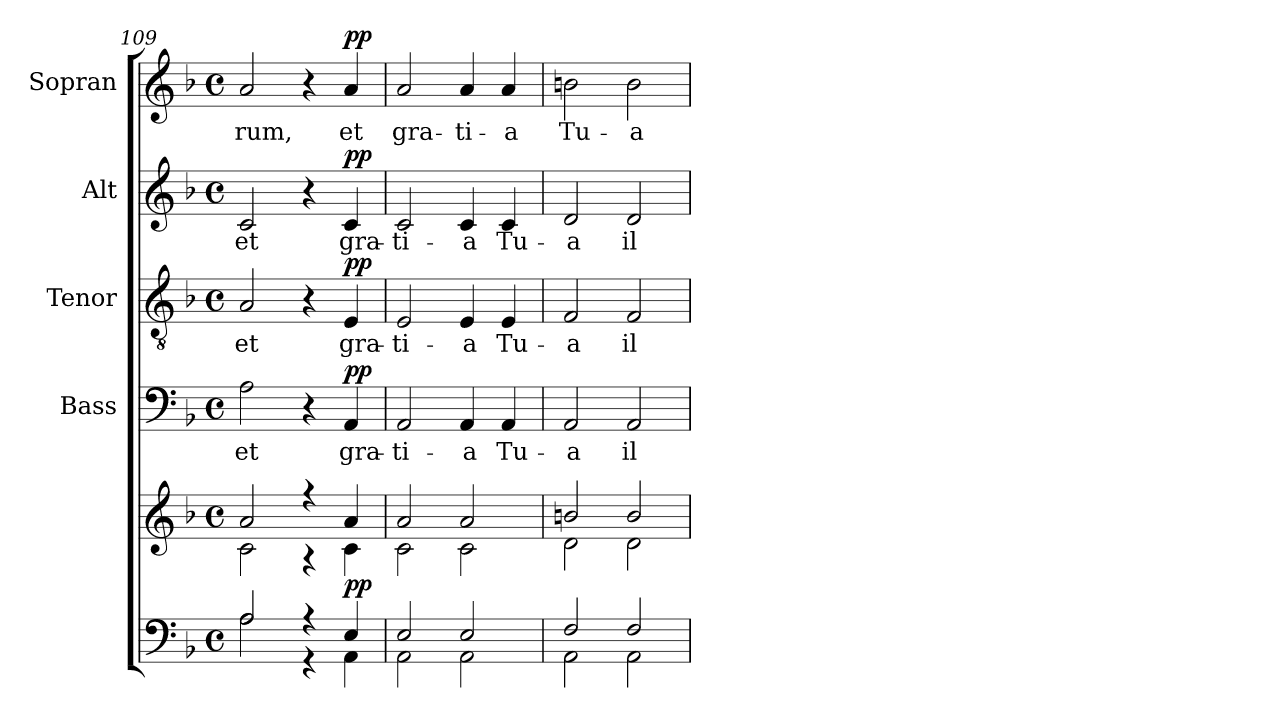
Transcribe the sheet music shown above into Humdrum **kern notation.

**kern	**kern	**dynam	**kern	**text	**dynam	**kern	**text	**dynam	**kern	**text	**dynam	**kern	**text	**dynam
*part5	*part5	*part5	*part4	*part4	*part4	*part3	*part3	*part3	*part2	*part2	*part2	*part1	*part1	*part1
*staff6	*staff5	*staff5/6	*staff4	*staff4	*staff4	*staff3	*staff3	*staff3	*staff2	*staff2	*staff2	*staff1	*staff1	*staff1
*	*	*	*I"Bass	*	*	*I"Tenor	*	*	*I"Alt	*	*	*I"Sopran	*	*
*	*	*	*I'B.	*	*	*I'T.	*	*	*I'A.	*	*	*I'S.	*	*
*clefF4	*clefG2	*	*clefF4	*	*	*clefGv2	*	*	*clefG2	*	*	*clefG2	*	*
*k[b-]	*k[b-]	*	*k[b-]	*	*	*k[b-]	*	*	*k[b-]	*	*	*k[b-]	*	*
*F:	*F:	*	*F:	*	*	*F:	*	*	*F:	*	*	*F:	*	*
*M4/4	*M4/4	*	*M4/4	*	*	*M4/4	*	*	*M4/4	*	*	*M4/4	*	*
*met(c)	*met(c)	*	*met(c)	*	*	*met(c)	*	*	*met(c)	*	*	*met(c)	*	*
=109	=109	=109	=109	=109	=109	=109	=109	=109	=109	=109	=109	=109	=109	=109
*^	*^	*	*	*	*	*	*	*	*	*	*	*	*	*
!	!	!	!	!	!	!LO:LY:b	!	!	!LO:LY:b	!	!	!LO:LY:b	!	!	!LO:LY:b	!
2A/	2A\	2a/	2c\	.	2A\	et	.	2A/	et	.	2c/	et	.	2a/	-rum,	.
4r	4r	4r	4r	.	4r	.	.	4r	.	.	4r	.	.	4r	.	.
!	!	!	!	!LO:DY:b	!	!LO:LY:b	!LO:DY:a	!	!LO:LY:b	!LO:DY:a	!	!LO:LY:b	!LO:DY:a	!	!LO:LY:b	!LO:DY:a
4E/	4AA\	4a/	4c\	pp	4AA/	gra-	pp	4E/	gra-	pp	4c/	gra-	pp	4a/	et	pp
=110	=110	=110	=110	=110	=110	=110	=110	=110	=110	=110	=110	=110	=110	=110	=110	=110
!	!	!	!	!	!	!LO:LY:b	!	!	!LO:LY:b	!	!	!LO:LY:b	!	!	!LO:LY:b	!
2E/	2AA\	2a/	2c\	.	2AA/	-ti-	.	2E/	-ti-	.	2c/	-ti-	.	2a/	gra-	.
!	!	!	!	!	!	!LO:LY:b	!	!	!LO:LY:b	!	!	!LO:LY:b	!	!	!LO:LY:b	!
2E/	2AA\	2a/	2c\	.	4AA/	-a	.	4E/	-a	.	4c/	-a	.	4a/	-ti-	.
!	!	!	!	!	!	!LO:LY:b	!	!	!LO:LY:b	!	!	!LO:LY:b	!	!	!LO:LY:b	!
.	.	.	.	.	4AA/	Tu-	.	4E/	Tu-	.	4c/	Tu-	.	4a/	-a	.
=111	=111	=111	=111	=111	=111	=111	=111	=111	=111	=111	=111	=111	=111	=111	=111	=111
!	!	!	!	!	!	!LO:LY:b	!	!	!LO:LY:b	!	!	!LO:LY:b	!	!	!LO:LY:b	!
2F/	2AA\	2bn/	2d\	.	2AA/	-a	.	2F/	-a	.	2d/	-a	.	2bn\	Tu-	.
!	!	!	!	!	!	!LO:LY:b	!	!	!LO:LY:b	!	!	!LO:LY:b	!	!	!LO:LY:b	!
2F/	2AA\	2b/	2d\	.	2AA/	il-	.	2F/	il-	.	2d/	il-	.	2b\	-a	.
*v	*v	*	*	*	*	*	*	*	*	*	*	*	*	*	*	*
*	*v	*v	*	*	*	*	*	*	*	*	*	*	*	*	*
=	=	=	=	=	=	=	=	=	=	=	=	=	=	=
*-	*-	*-	*-	*-	*-	*-	*-	*-	*-	*-	*-	*-	*-	*-
